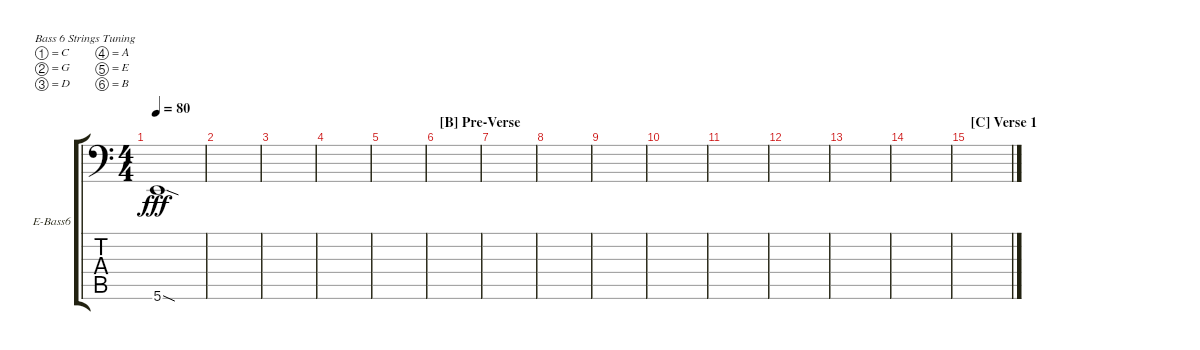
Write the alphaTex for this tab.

\defaultSystemsLayout 4
\bracketExtendMode groupsimilarinstruments
\firstSystemTrackNameOrientation horizontal
\otherSystemsTrackNameOrientation horizontal
\track ("Electric Bass" "E-Bass6") {instrument electricbassfinger}
\staff {score tabs}
\tuning (C3 G2 D2 A1 E1 B0)
\ts (4 4)
\tempo 80
\clef f4
\scale
0.333333
\ks c
5.6{sod t}.1{dy fff} |
\scale
0.333333 |
|
|
|
\section ("B" "Pre-Verse")
|
|
|
|
|
|
|
|
|
\section ("C" "Verse 1")
